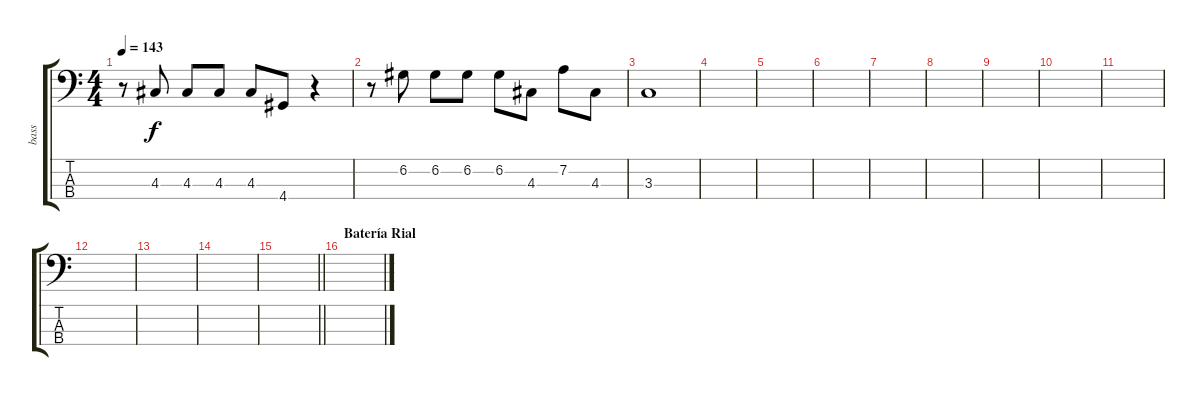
\track ("bass" "bass") {instrument electricbassfinger}
\staff {score tabs}
\tuning (G2 D2 A1 E1) {hide}
\ts (4 4)
\tempo 143
\clef f4
\ks c
r.8{dy f} 4.3.8 4.3.8 4.3.8 4.3.8 4.4.8 r.4 |
r.8 6.2.8 6.2.8 6.2.8 6.2.8 4.3.8 7.2.8 4.3.8 |
3.3.1 |
|
|
|
|
|
|
|
|
|
|
|
\barLineRight lightlight
|
\section ("" "Batería Rial")
